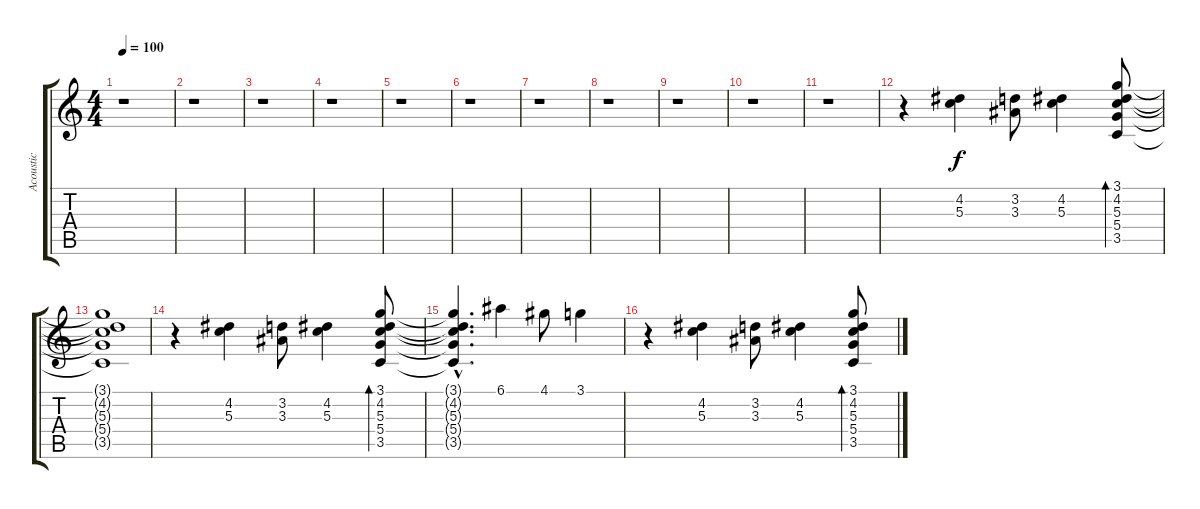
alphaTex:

\track ("Acoustic" "Acoustic") {instrument electricguitarclean}
\staff {score tabs}
\tuning (E4 B3 G3 D3 A2 E2) {hide}
\ts (4 4)
\tempo 100
\clef g2
\ks c
r.1{dy f} |
r.1 |
r.1 |
r.1 |
r.1 |
r.1 |
r.1 |
r.1 |
r.1 |
r.1 |
r.1 |
r.4 (4.2 5.3).4 (3.2 3.3).8 (4.2 5.3).4 (3.1 4.2 5.3 5.4 3.5).8{bd 60} |
(3.1{t} 4.2{t} 5.3{t} 5.4{t} 3.5{t}).1 |
r.4 (4.2 5.3).4 (3.2 3.3).8 (4.2 5.3).4 (3.1 4.2 5.3 5.4 3.5).8{bd 60} |
(3.1{hac t} 4.2{hac t} 5.3{hac t} 5.4{hac t} 3.5{hac t}).4{d} 6.1.4 4.1.8 3.1.4 |
r.4 (4.2 5.3).4 (3.2 3.3).8 (4.2 5.3).4 (3.1 4.2 5.3 5.4 3.5).8{bd 60}
